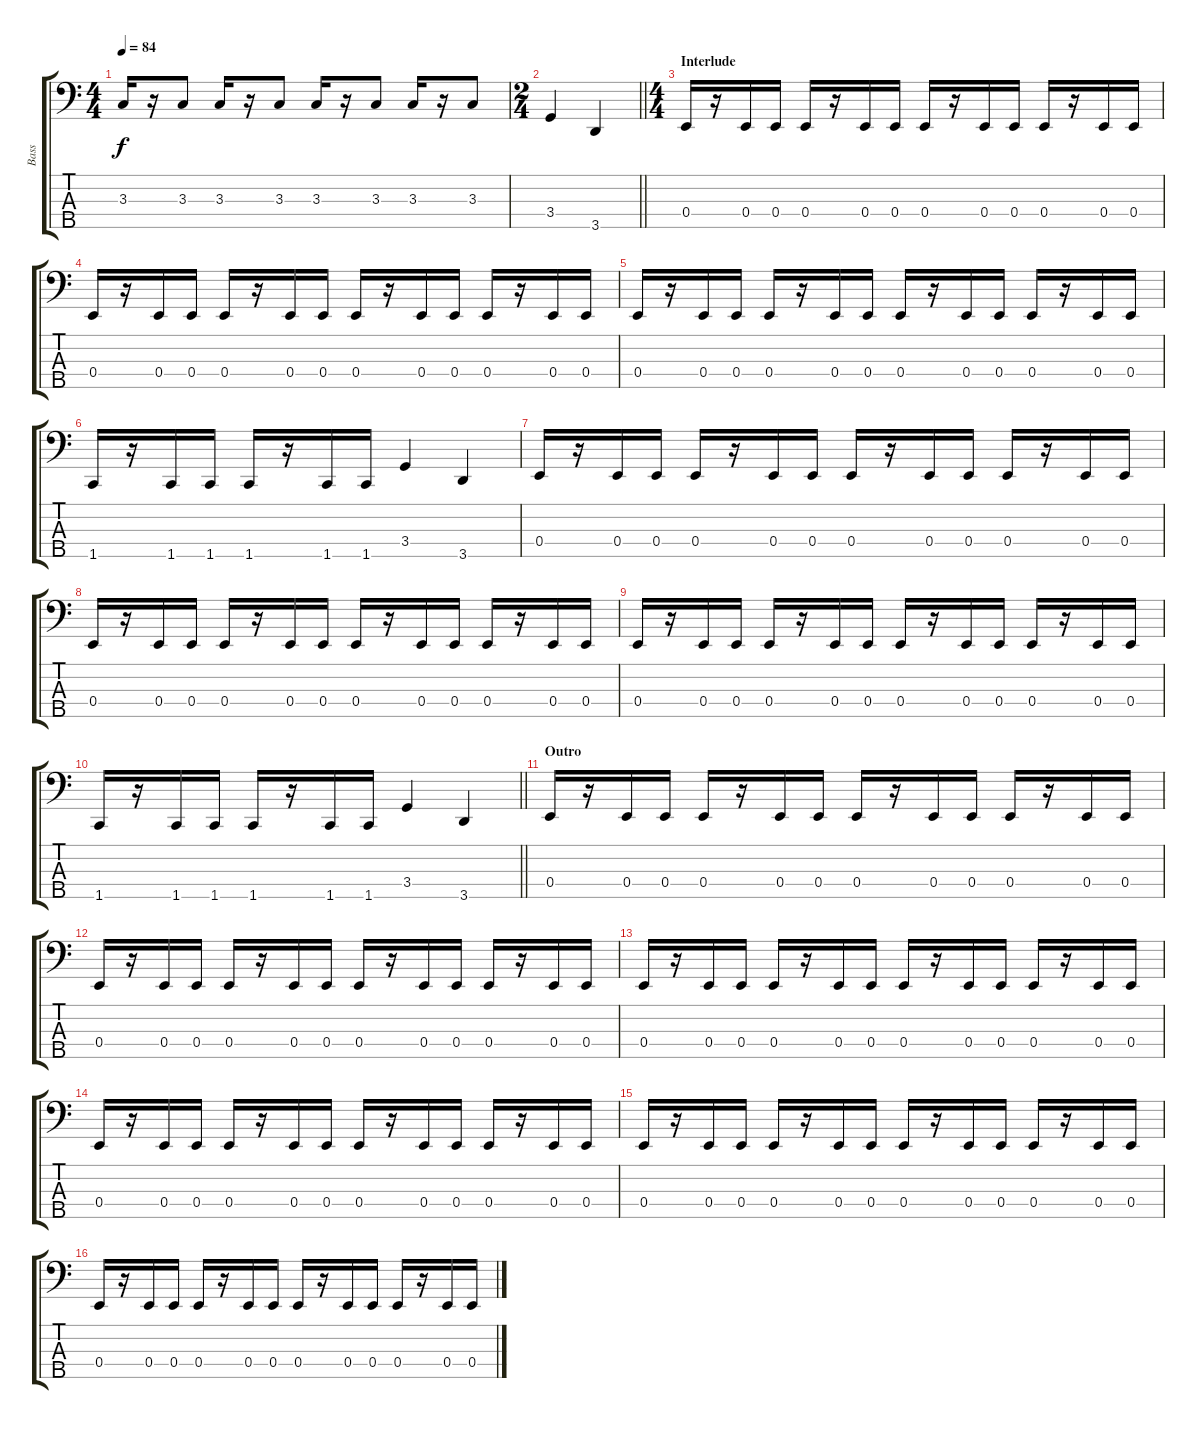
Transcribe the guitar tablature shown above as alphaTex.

\track ("Bass" "Bass") {instrument electricbassfinger}
\staff {score tabs}
\tuning (G2 D2 A1 E1 B0) {hide}
\ts (4 4)
\tempo 84
\clef f4
\ks c
3.3.16{dy f} r.16 3.3.8 3.3.16 r.16 3.3.8 3.3.16 r.16 3.3.8 3.3.16 r.16 3.3.8 |
\ts (2 4)
\barLineRight lightlight
3.4.4 3.5.4 |
\ts (4 4)
\section ("" "Interlude")
0.4.16 r.16 0.4.16 0.4.16 0.4.16 r.16 0.4.16 0.4.16 0.4.16 r.16 0.4.16 0.4.16 0.4.16 r.16 0.4.16 0.4.16 |
0.4.16 r.16 0.4.16 0.4.16 0.4.16 r.16 0.4.16 0.4.16 0.4.16 r.16 0.4.16 0.4.16 0.4.16 r.16 0.4.16 0.4.16 |
0.4.16 r.16 0.4.16 0.4.16 0.4.16 r.16 0.4.16 0.4.16 0.4.16 r.16 0.4.16 0.4.16 0.4.16 r.16 0.4.16 0.4.16 |
1.5.16 r.16 1.5.16 1.5.16 1.5.16 r.16 1.5.16 1.5.16 3.4.4 3.5.4 |
0.4.16 r.16 0.4.16 0.4.16 0.4.16 r.16 0.4.16 0.4.16 0.4.16 r.16 0.4.16 0.4.16 0.4.16 r.16 0.4.16 0.4.16 |
0.4.16 r.16 0.4.16 0.4.16 0.4.16 r.16 0.4.16 0.4.16 0.4.16 r.16 0.4.16 0.4.16 0.4.16 r.16 0.4.16 0.4.16 |
0.4.16 r.16 0.4.16 0.4.16 0.4.16 r.16 0.4.16 0.4.16 0.4.16 r.16 0.4.16 0.4.16 0.4.16 r.16 0.4.16 0.4.16 |
\barLineRight lightlight
1.5.16 r.16 1.5.16 1.5.16 1.5.16 r.16 1.5.16 1.5.16 3.4.4 3.5.4 |
\section ("" "Outro")
0.4.16 r.16 0.4.16 0.4.16 0.4.16 r.16 0.4.16 0.4.16 0.4.16 r.16 0.4.16 0.4.16 0.4.16 r.16 0.4.16 0.4.16 |
0.4.16 r.16 0.4.16 0.4.16 0.4.16 r.16 0.4.16 0.4.16 0.4.16 r.16 0.4.16 0.4.16 0.4.16 r.16 0.4.16 0.4.16 |
0.4.16 r.16 0.4.16 0.4.16 0.4.16 r.16 0.4.16 0.4.16 0.4.16 r.16 0.4.16 0.4.16 0.4.16 r.16 0.4.16 0.4.16 |
0.4.16 r.16 0.4.16 0.4.16 0.4.16 r.16 0.4.16 0.4.16 0.4.16 r.16 0.4.16 0.4.16 0.4.16 r.16 0.4.16 0.4.16 |
0.4.16 r.16 0.4.16 0.4.16 0.4.16 r.16 0.4.16 0.4.16 0.4.16 r.16 0.4.16 0.4.16 0.4.16 r.16 0.4.16 0.4.16 |
0.4.16 r.16 0.4.16 0.4.16 0.4.16 r.16 0.4.16 0.4.16 0.4.16 r.16 0.4.16 0.4.16 0.4.16 r.16 0.4.16 0.4.16
